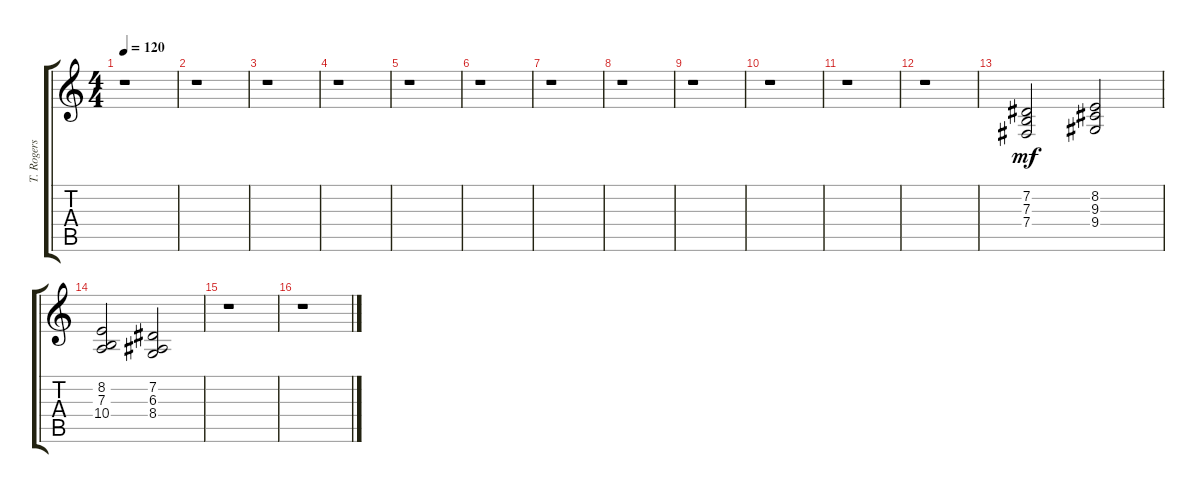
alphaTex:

\track ("T. Rogers Keys/Piano" "T. Rogers ") {instrument acousticgrandpiano}
\staff {score tabs}
\tuning (Db4 Ab3 E3 B2 Gb2 Db2) {hide}
\ts (4 4)
\tempo 120
\clef g2
\ks c
r.1{dy f} |
r.1 |
r.1 |
r.1 |
r.1 |
r.1 |
r.1 |
r.1 |
r.1 |
r.1 |
r.1 |
r.1 |
(7.2 7.3 7.4).2{dy mf volume 11 instrument rockorgan} (8.2 9.3 9.4).2 |
(8.2 7.3 10.4).2 (7.2 6.3 8.4).2 |
r.1 |
r.1
